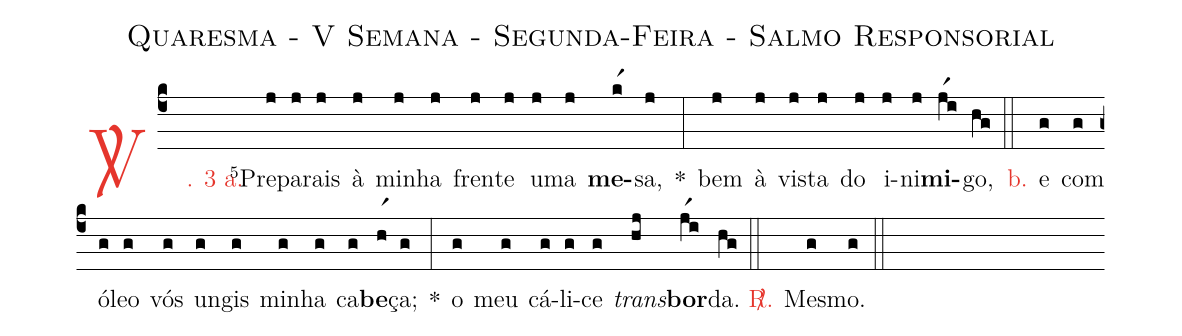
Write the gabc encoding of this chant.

name: Quaresma - V Semana - Segunda-Feira - Salmo Responsorial;
%%
(c4)

<c><sp>V/</sp>. 3 a.</c>() <v>\VSup{5}</v>Pre(j)pa(j)rais(j) à(j) mi(j)nha(j) fren(j)te(j) u(j)ma(j) <b>me</b>(kr1)sa,(j) *(:)
bem(j) à(j) vis(j)ta(j) do(j) i(j)ni(j)<b>mi</b>(jr1i)go,(hg)

(::)

<nlba><c>b.</c>() e</nlba>(g) com(g) ó(g)leo(g) vós(g) un(g)gis(g) mi(g)nha(g) ca(g)<b>be</b>(hr1)ça;(g) *(:)
o(g) meu(g) cá(g)li(g)ce(g) <i>trans</i>(hj)<b>bor</b>(jr1i)da.(hg)

(::)

<nlba><c><sp>R/</sp>.</c>() Mes</nlba>(g)mo.(g)

(::)
